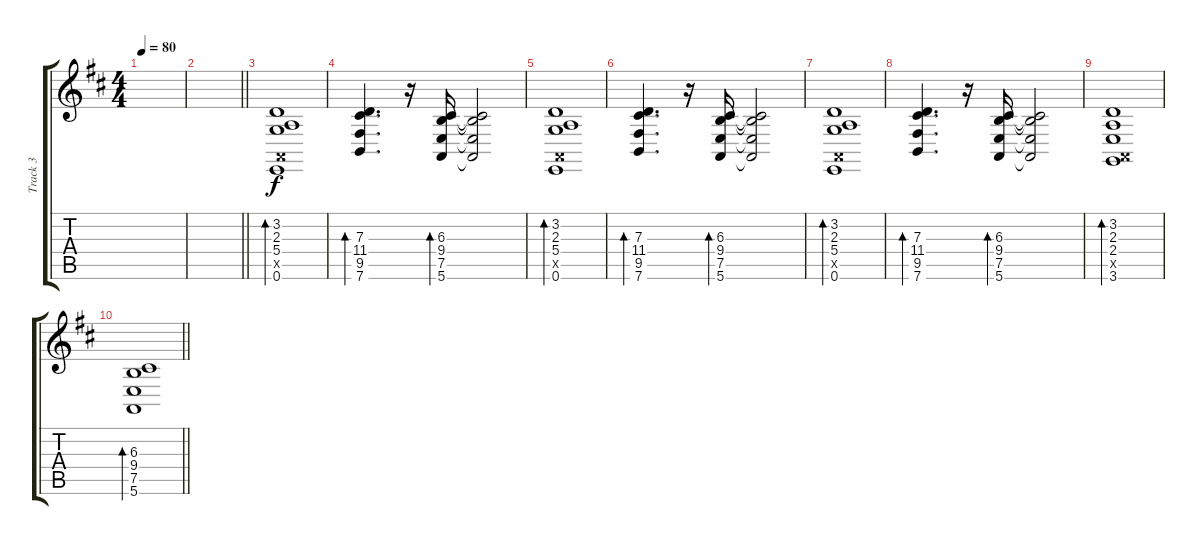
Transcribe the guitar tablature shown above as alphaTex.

\track ("Track 3" "Track 3") {mute instrument fx4atmosphere}
\staff {score tabs}
\tuning (E4 B3 G3 D3 A2 E2) {hide}
\ts (4 4)
\tempo 80
\clef g2
\ks bminor
|
\barLineRight lightlight
|
(3.2 2.3 5.4 0.5{x} 0.6).1{bd 60} |
(7.3 11.4 9.5 7.6).4{d bd 60} r.16 (6.3 9.4 7.5 5.6).16{bd 60} (6.3{t} 9.4{t} 7.5{t} 5.6{t}).2 |
(3.2 2.3 5.4 0.5{x} 0.6).1{bd 60} |
(7.3 11.4 9.5 7.6).4{d bd 60} r.16 (6.3 9.4 7.5 5.6).16{bd 60} (6.3{t} 9.4{t} 7.5{t} 5.6{t}).2 |
(3.2 2.3 5.4 0.5{x} 0.6).1{bd 60} |
(7.3 11.4 9.5 7.6).4{d bd 60} r.16 (6.3 9.4 7.5 5.6).16{bd 60} (6.3{t} 9.4{t} 7.5{t} 5.6{t}).2 |
(3.2 2.3 2.4 0.5{x} 3.6).1{bd 60} |
\barLineRight lightlight
(6.3 9.4 7.5 5.6).1{bd 60}
